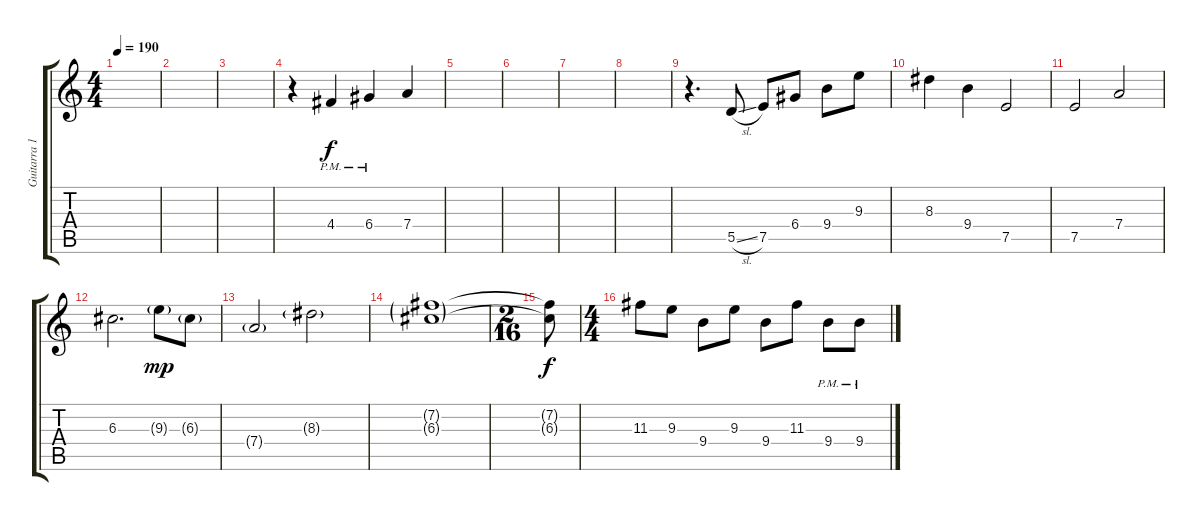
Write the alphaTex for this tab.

\track ("Guitarra 1" "Guitarra 1") {instrument overdrivenguitar}
\staff {score tabs}
\tuning (E4 B3 G3 D3 A2 E2) {hide}
\ts (4 4)
\tempo 190
\clef g2
\ks c
|
|
|
r.4 4.4{pm}.4 6.4{pm}.4 7.4.4 |
|
|
|
|
r.4{d} 5.5{sl}.8 7.5.8 6.4.8 9.4.8 9.3.8 |
8.3.4 9.4.4 7.5.2 |
7.5.2 7.4.2 |
6.3.2{d} 9.3{g}.8{dy mp} 6.3{g}.8 |
7.4{g}.2 8.3{g}.2 |
(7.2{g} 6.3{g}).1 |
\ts (2 16)
(7.2{t} 6.3{t}).8{dy f} |
\ts (4 4)
11.3.8 9.3.8 9.4.8 9.3.8 9.4.8 11.3.8 9.4{pm}.8 9.4{pm}.8
